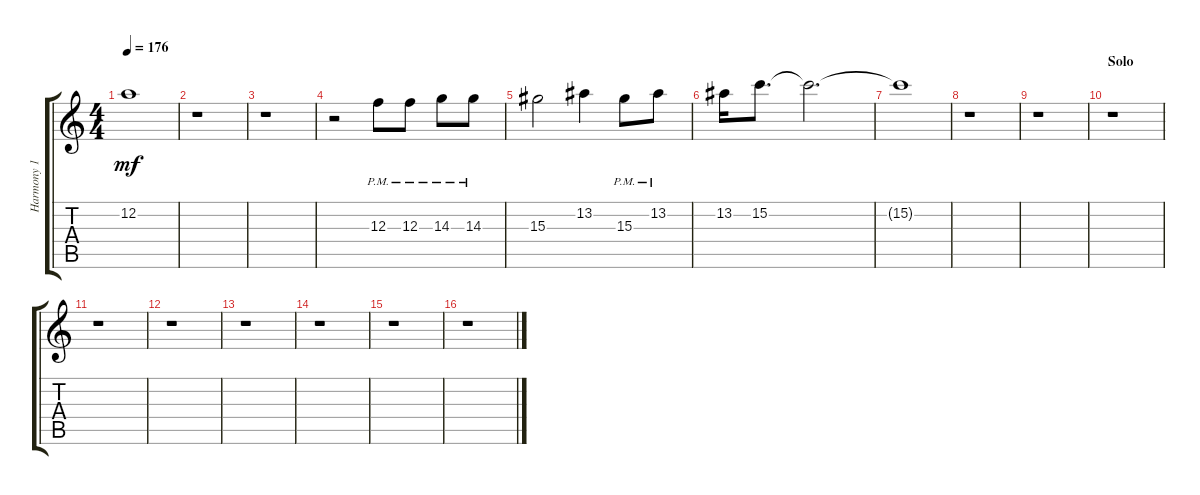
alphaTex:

\track ("Harmony 1" "Harmony 1") {instrument overdrivenguitar}
\staff {score tabs}
\tuning (D4 A3 F3 C3 G2 C2) {hide}
\ts (4 4)
\tempo 176
\clef g2
\ks aminor
12.2{t}.1{dy mf} |
r.1 |
r.1 |
r.2 12.3{pm}.8 12.3{pm}.8 14.3{pm}.8 14.3{pm}.8 |
15.3.2 13.2.4 15.3{pm}.8 13.2{pm}.8 |
13.2.16 15.2.8{d} 15.2{t}.2{d} |
15.2{t}.1 |
r.1 |
r.1 |
\section ("" "Solo")
r.1 |
r.1 |
r.1 |
r.1 |
r.1 |
r.1 |
r.1
